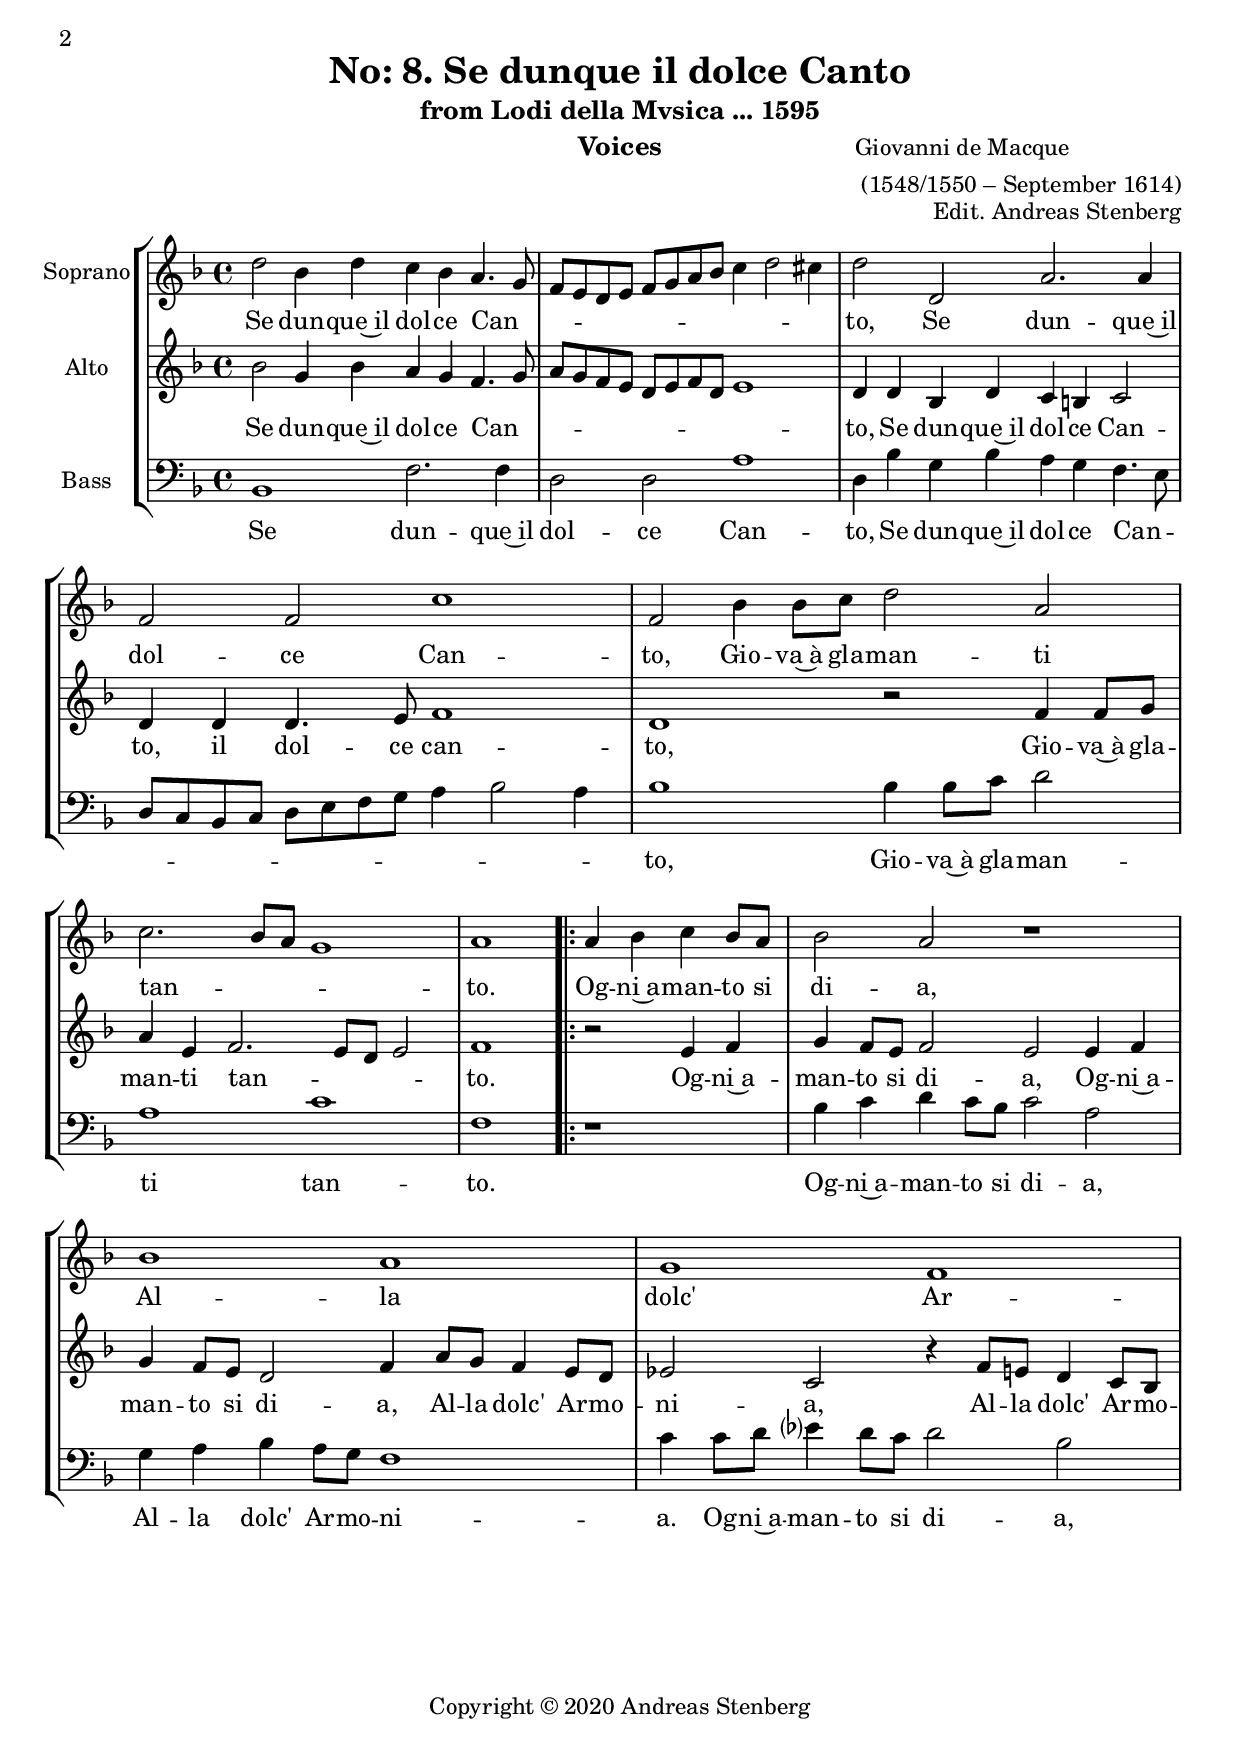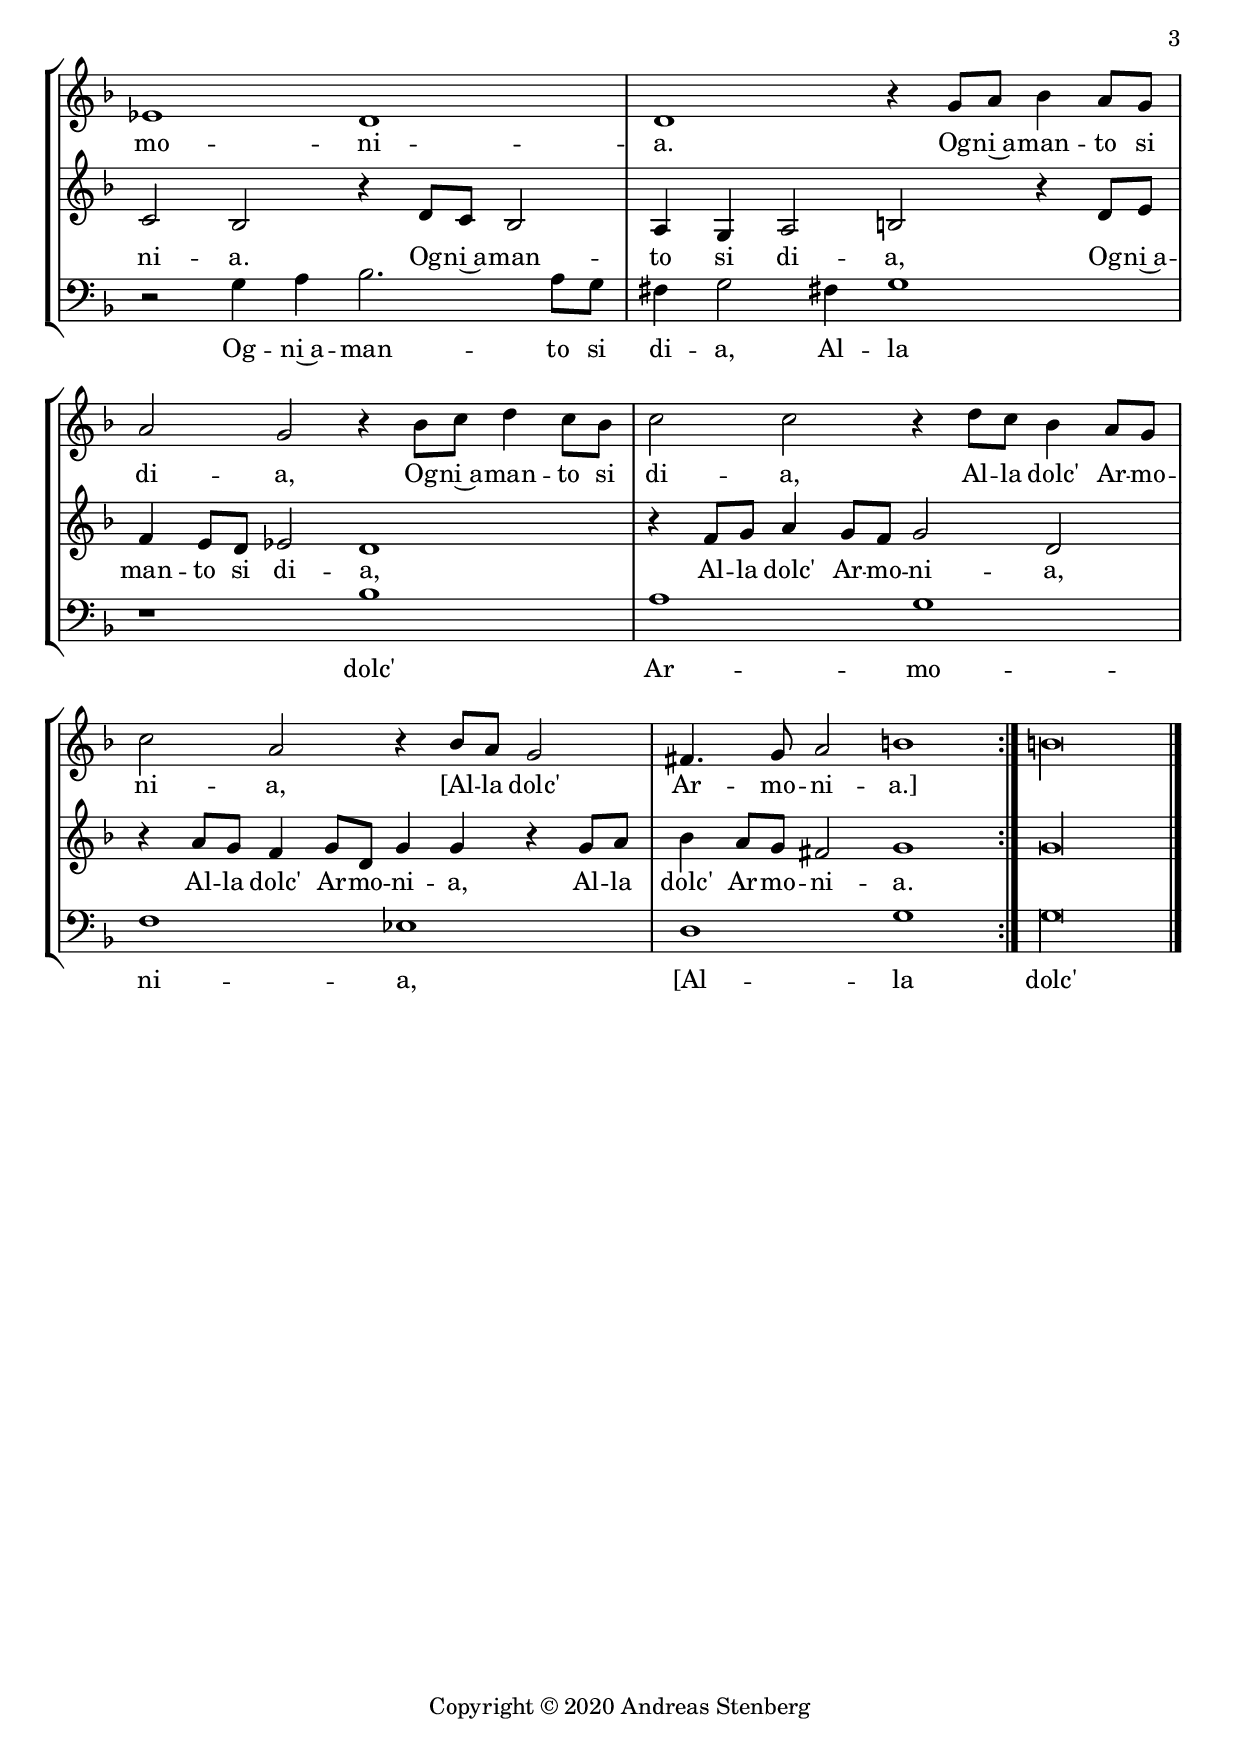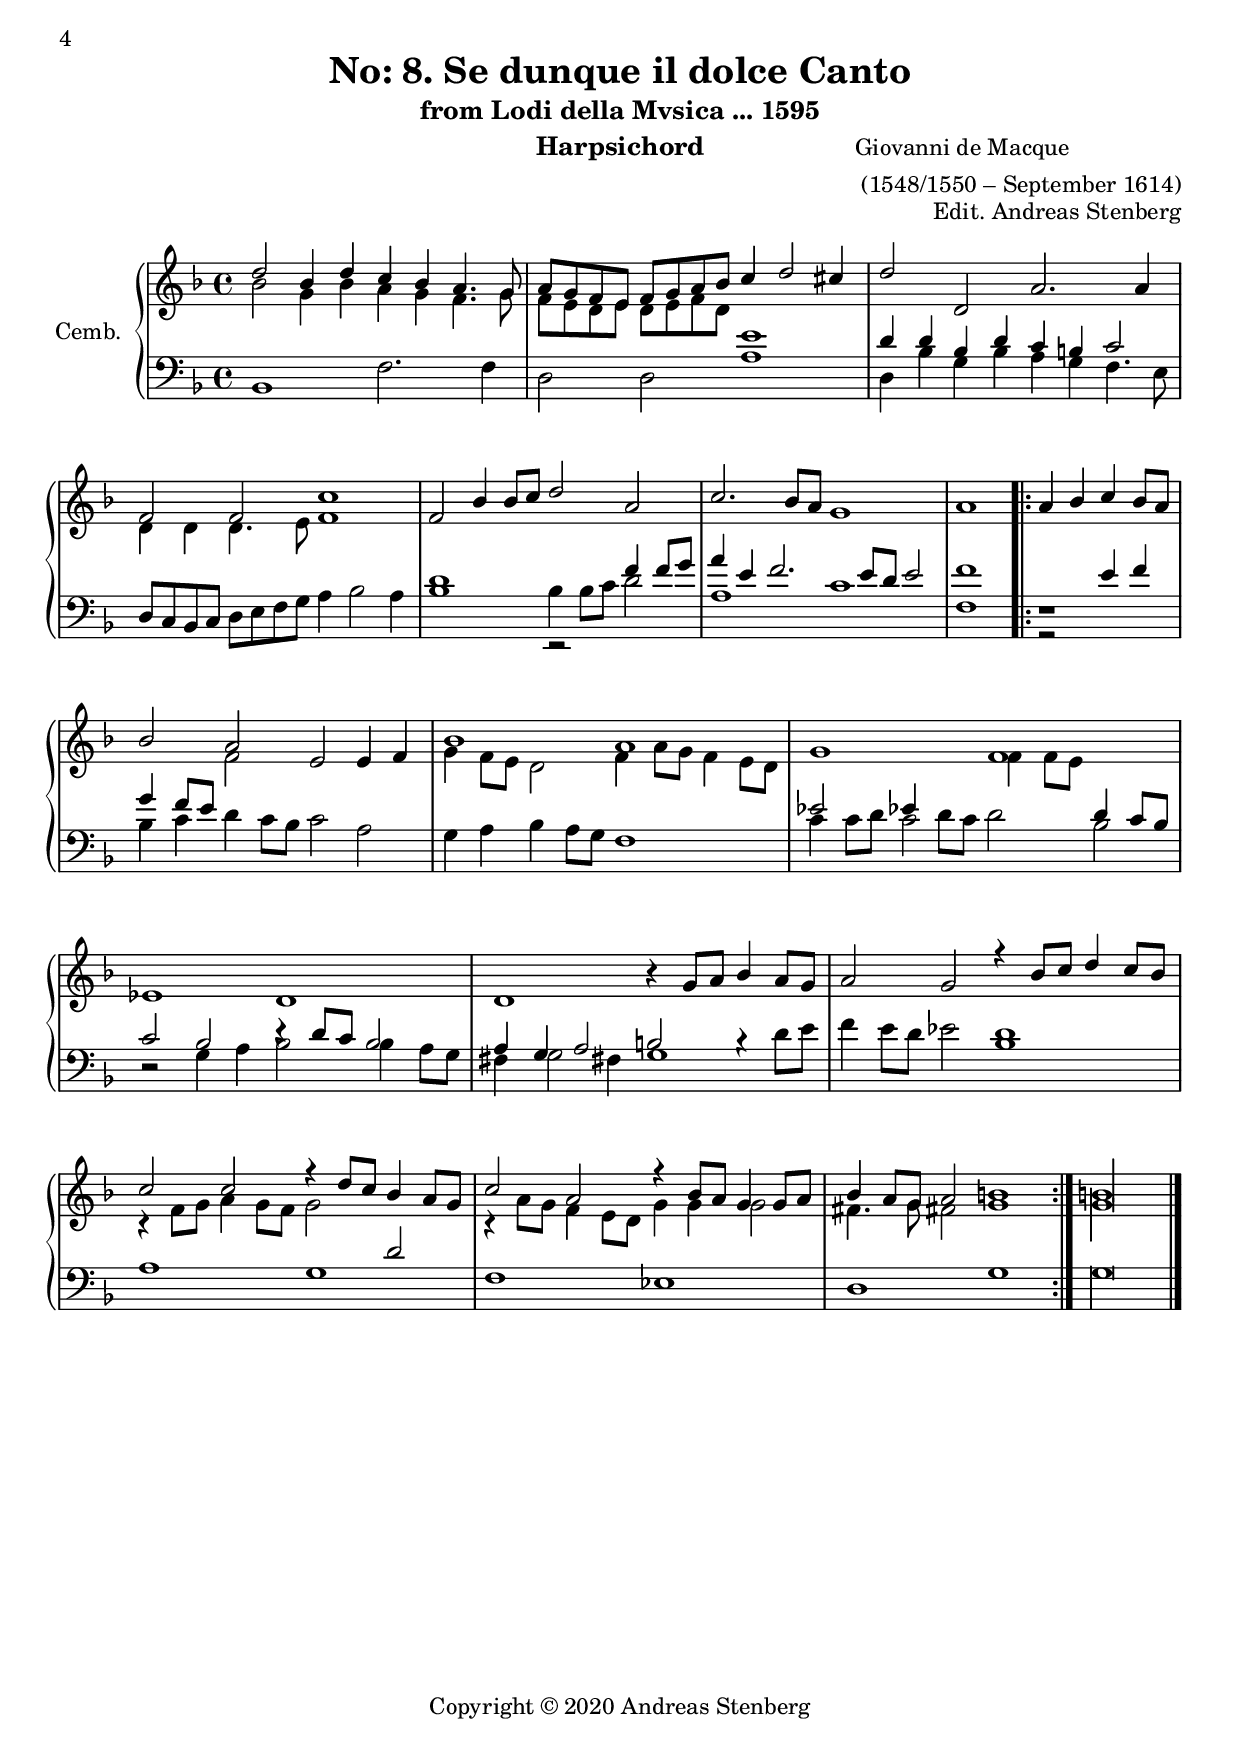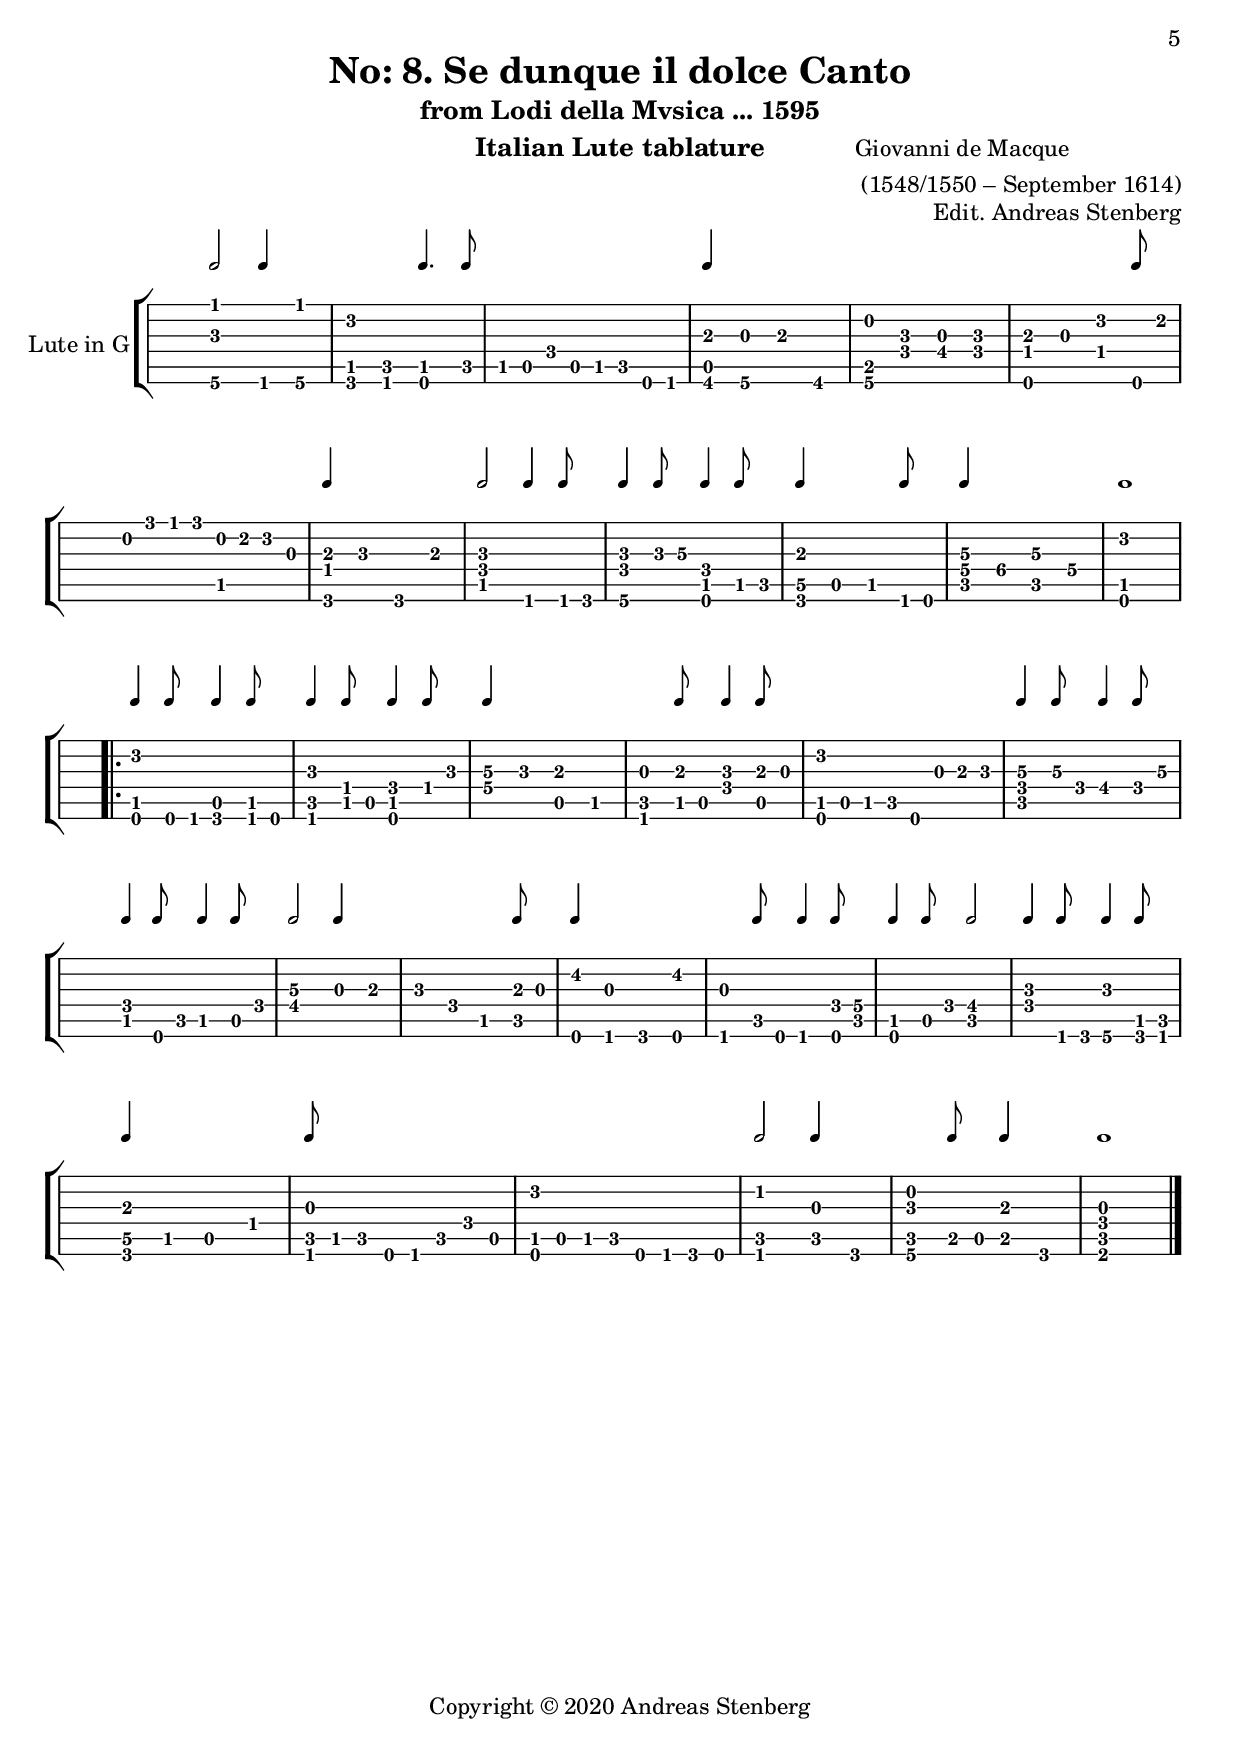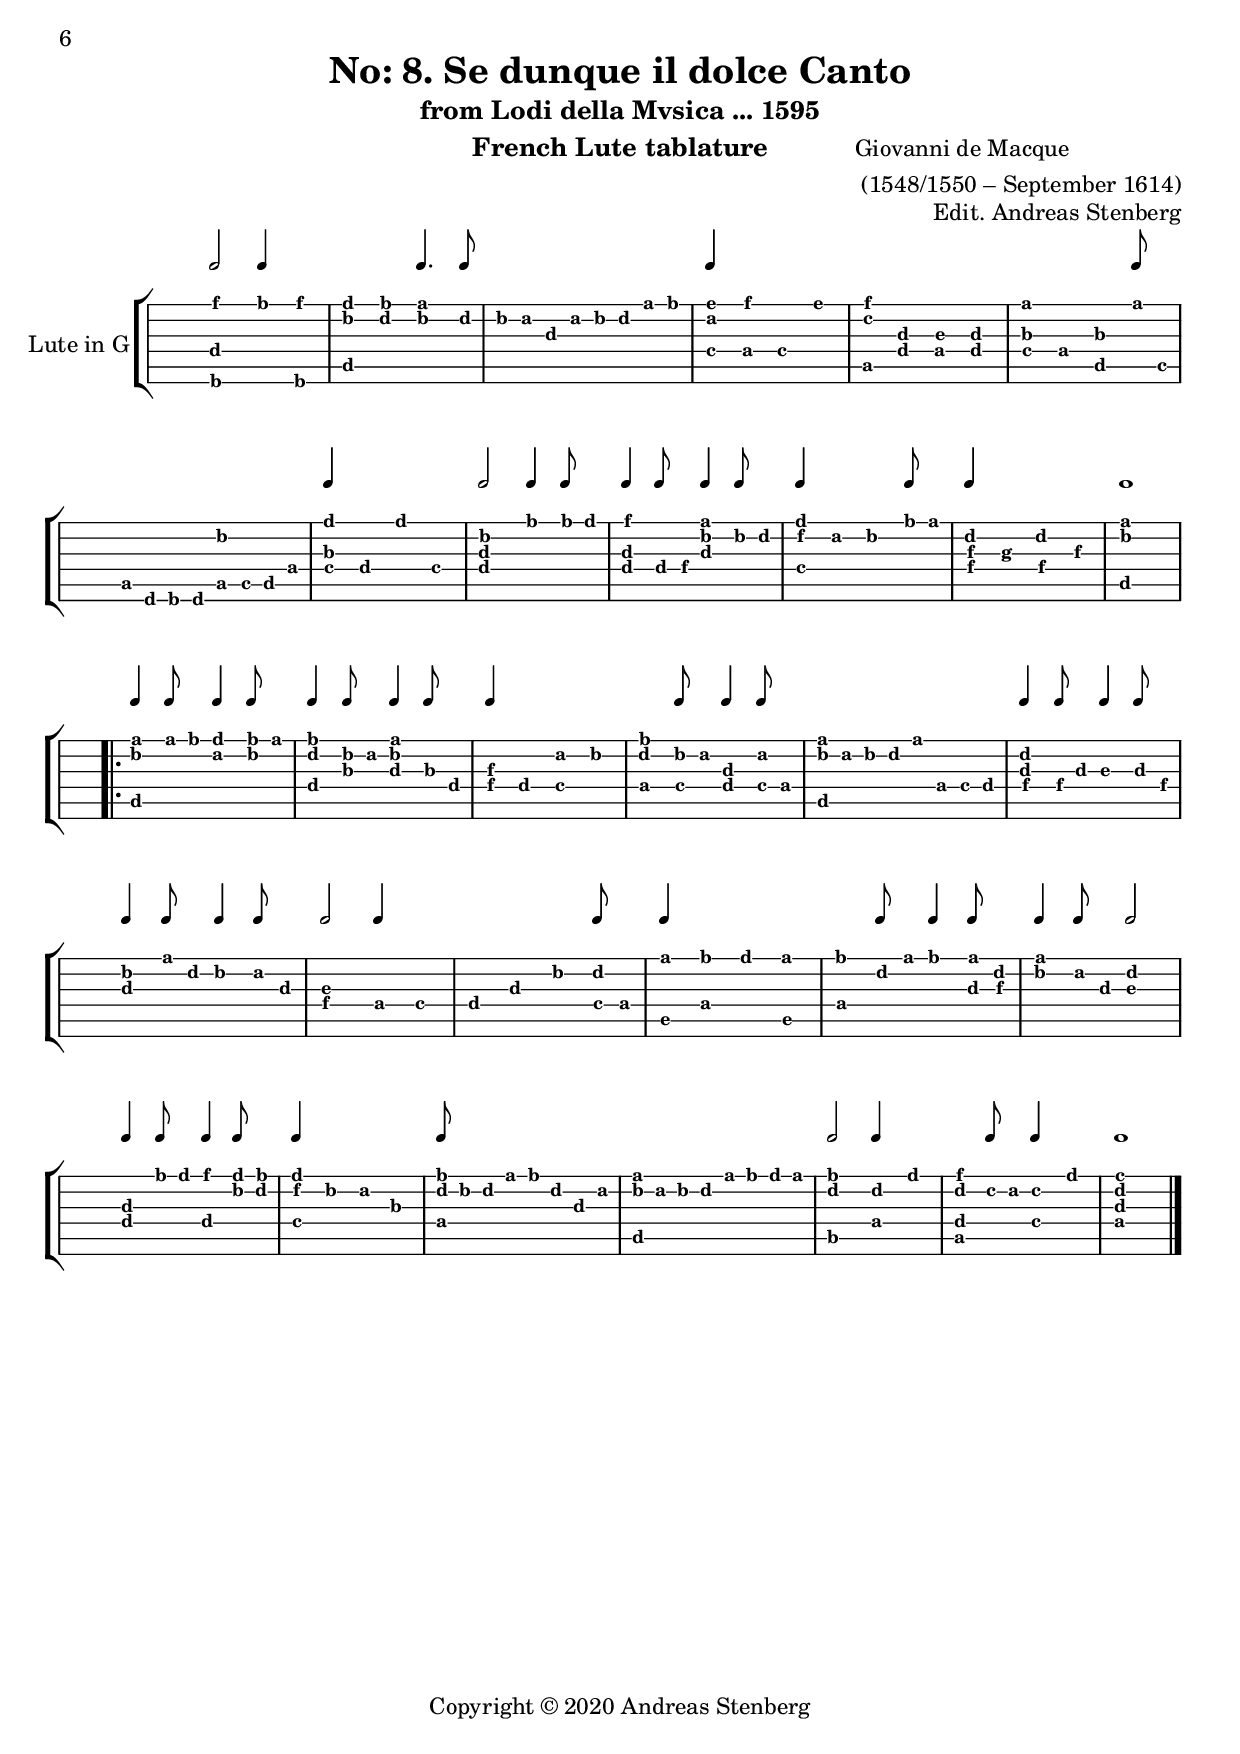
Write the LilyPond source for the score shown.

\version "2.18.0"
\language "deutsch"
\paper {
  ragged-bottom = ##t
  ragged-last-bottom = ##t
  print-all-headers = ##t
  page-breaking = #ly:minimal-breaking
  oddFooterMarkup = \markup {
    \fill-line {
      "Copyright © 2020 Andreas Stenberg" 
    }
  }
  evenFooterMarkup = \markup {
    \fill-line {
      "Copyright © 2020 Andreas Stenberg" 
    }
  }
}

\header {
  title = "No: 8. Se dunque il dolce Canto"
  subtitle = "from Lodi della Mvsica ... 1595"
    composer = \markup { \column {"Giovanni de Macque"
  " (1548/1550 – September 1614)" 
  \vspace #0.2
    }}
  arranger = "Edit. Andreas Stenberg"
  % Remove default LilyPond tagline
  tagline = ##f
}

\layout {
  \context {
    \Score
    \remove "Bar_number_engraver"
  }
}

global = {
  \key f \major

}

soprano = \relative c'' {
  \global
  % Music follows here.
  \override Slur.transparent =##t
  \time 4/4
  \set Score.measureLength = #(ly:make-moment 4/2)
  d2 b4 d4 c4 b4 a4.( g8
  f8 e8 d8 e8 f8 g8 a8 b8 c4 d2 cis4)
  d2 d,2 a'2. a4
  f2 f2 c'1
  f,2 b4 b8 c8 d2 a2
  c2.( b8 a8 g1)
  a1
  \repeat volta 2 {
    a4 b4 c4 b8 a8
    b2 a2 r1
    b1 a1
    g1 f1
    es1 d1
    d1 r4 g8 a8 b4 a8 g8
    a2 g2 r4 b8 c8 d4 c8 b8 
    c2 c2 r4 d8 c8 b4 a8 g8
    c2 a2 r4 b8 a8 g2
    fis4. g8 a2 h1
  }
  \cadenzaOn
  h\longa
\bar "|."
}

alto = \relative c' {
  \global
  % Music follows here.
  \override Slur.transparent =##t
  b'2 g4 b4 a4 g4 f4.( g8
  a8 g8 f8 e8 d8 e8 f8 d8 e1)
  d4 d4 b4 d4 c4 h4 c2
  d4 d4 d4. e8 f1
  d1 r2 f4 f8 g8
  a4 e4 f2.( e8 d8 e2)
  f1
  \repeat volta 2 {
    r2 e4 f4 
    g4 f8 e8 f2 e2 e4 f4 
    g4 f8 e8 d2 f4 a8 g8 f4 e8 d8 
    es2 c2 r4 f8 e8 d4 c8 b8 
    c2 b2 r4 d8 c8 b2 
    a4 g4 a2 h2 r4 d8 e8 
    f4 e8 d8 es2 d1
    r4 f8 g8 a4 g8 f8 g2 d2
    r4 a'8 g8 f4 g8 d8 g4 g4 r4 g8 a8 
    b4 a8 g8 fis2 g1
  }
  g\longa
}


bass = \relative c' {
  \global
  % Music follows here.
  \override Slur.transparent =##t
  b,1 f'2. f4
  d2 d2 a'1
  d,4 b'4 g4 b4 a4 g4 f4.( e8
  d8 c8 b8 c8 d8 e8 f8 g8 a4 b2 a4)
  b1 b4 b8 c8 d2 
  a1 c1
  f,1
  
  \repeat volta 2 {
    r1 
    b4 c4 d4 c8 b8 c2 a2
    g4 a4 b4 a8 g8 f1
    c'4 c8 d8 es?4 d8 c8 d2 b2
    r2 g4 a4 b2. a8 g8 
    fis4 g2 fis!4 g1
    r1 b1
    a1 g1
    f1 es1 
    d1 g1
  }
  g\longa
}

verse = \lyricmode {
  % Lyrics follow here.
  Se dun -- que~il dol -- ce Can -- to,
  Se dun -- que~il  dol -- ce Can -- to,
  Gio -- va~à gla -- man -- ti tan -- to.
  Og -- ni~a -- man -- to si di -- a,
  Al -- la dolc' Ar -- mo -- ni -- a.
  Og -- ni~a -- man -- to si di -- a,
  Og -- ni~a -- man -- to si di -- a,
  Al -- la dolc' Ar -- mo -- ni -- a,
  "[Al" -- la dolc' Ar -- mo -- ni -- "a.]"
}
verseSopII = \lyricmode {
  % Lyrics follow here.
  Se dun -- que~il dol -- ce Can -- to,
  Se dun -- que~il  dol -- ce Can -- to,
  il dol -- ce can -- to,
  Gio -- va~à gla -- man -- ti tan -- to.
  Og -- ni~a -- man -- to si di -- a,
  Og -- ni~a -- man -- to si di -- a,
  Al -- la dolc' Ar -- mo -- ni -- a,
  Al -- la dolc' Ar -- mo -- ni -- a.
  Og -- ni~a -- man -- to si di -- a,
  Og -- ni~a -- man -- to si di -- a,
  Al -- la dolc' Ar -- mo -- ni -- a,
  Al -- la dolc' Ar -- mo -- ni -- a,  
  "Al" -- la dolc' Ar -- mo -- ni -- "a."
}
verseBass = \lyricmode {
  % Lyrics follow here.
  Se dun -- que~il dol -- ce Can -- to,
  Se dun -- que~il  dol -- ce Can -- to,
  Gio -- va~à gla -- man -- ti tan -- to.
  Og -- ni~a -- man -- to si di -- a,
  Al -- la dolc' Ar -- mo -- ni -- a.
  Og -- ni~a -- man -- to si di -- a,
  Og -- ni~a -- man -- to si di -- a,
  Al -- la dolc' Ar -- mo -- ni -- a,
  "[Al" -- la dolc' Ar -- mo -- ni -- "a.]"
}

rightUpper = \relative c'' {
  \global
  % Music follows here.
  \override Slur.transparent =##t
  \time 4/4
  \set Score.measureLength = #(ly:make-moment 4/2)
  d2 b4 d4 c4 b4 a4.( g8
  \stemDown f8 e8 d8 e8 \stemUp f8 g8 a8 b8 c4 d2 cis4)
  d2 d,2 a'2. a4
  f2 f2 c'1
  f,2 b4 b8 c8 d2 a2
  c2.( b8 a8 g1)
  a1
  \repeat volta 2 {
    a4 b4 c4 b8 a8
    b2 a2 s1
    b1 a1
    g1 f1
    es1 d1
    d1 b'4\rest g8 a8 b4 a8 g8
    a2 g2 r4 b8 c8 d4 c8 b8 
    c2 c2 r4 d8 c8 b4 a8 g8
    c2 a2 r4 b8 a8 \stemDown g2
    fis4. g8 \stemUp a2 h1
  }
  \cadenzaOn
  h\longa
\bar "|."
}
rightLower =  \relative c' {
  \global
  % Music follows here.
  \override Slur.transparent =##t
  b'2 g4 b4 a4 g4 f4.( g8
  \stemUp a8 g8 f8 e8 \stemDown d8 e8 f8 d8 \change Staff ="down" \stemUp e1)
  d4 d4 b4 d4 c4 h4 c2 \change Staff ="up" \stemDown
  d4 d4 d4. e8 f1
  \change Staff ="down" \stemUp
  d1 r2 f4 f8 g8
  a4 e4 f2.( e8 d8 e2)
  f1
  \repeat volta 2 {
    r2 e4 f4 
    g4 f8 e8 \change Staff = "up" \stemDown f2 \stemUp e2 e4 f4 \stemDown 
    g4 f8 e8 d2 f4 a8 g8 f4 e8 d8 
    \change Staff ="down" \stemUp
    es2 \stemDown c2  \stemUp  \change Staff ="up" \stemDown f4 f8 e8 \change Staff = "down" \stemUp d4 c8 b8 
    c2 b2 d4 \rest d8 c8 b2 
    a4 g4 a2 h2 h4\rest \stemDown d8 e8 
    f4 e8 d8 es2 d1 
    \change Staff = "up"
    r4 f8 g8 a4 g8 f8 g2 \change Staff = "down" \stemUp d2
    \change Staff ="up" \stemDown
    r4 a'8 g8 f4 e8 d8 g4 g4 \stemUp g4 g8 a8 
    b4 a8 g8 \stemDown fis!2 g1
  }
  g\longa
}

left = \relative c' {
  \global
  % Music follows here.
  \override Slur.transparent =##t
  b,1 f'2. f4
  d2 d2 a'1
  d,4 b'4 g4 b4 a4 g4 f4.( e8
  d8 c8 b8 c8 d8 e8 f8 g8 a4 b2 a4)
  b1 b4 b8 c8 d2 
  a1 c1
  f,1
  
  \repeat volta 2 {
    r1 
    b4 c4 d4 c8 b8 c2 a2
    g4 a4 b4 a8 g8 f1
    c'4 c8 d8 \stemUp es!4 \stemDown d8 c8 d2 b2
    r2 g4 a4 b2 b4 a8 g8 
    fis4 g2 fis!4 g1
    s1 b1
    a1 g1
    f1 es1 
    d1 g1
  }
  g\longa
}
%{
choirPart = \new ChoirStaff <<
  \new Staff = "sa" \with {
    midiInstrument = "choir aahs"
    instrumentName = \markup \center-column { "S." "A." }
  } <<
    \new Voice = "soprano" { \voiceOne \soprano }
    \new Voice = "alto" { \voiceTwo \alto }
  >>
  \new Lyrics \with {
    alignAboveContext = "sa"
    \override VerticalAxisGroup #'staff-affinity = #DOWN
  } \lyricsto "soprano" \verse
  \new Lyrics \lyricsto "alto" \verseSopII
  \new Staff = "tb" \with {
    midiInstrument = "choir aahs"
    instrumentName = \markup \center-column { "B." }
  } <<
    \clef "bass"
    \new Voice = "bass" {  \bass }
  >>
  \new Lyrics \lyricsto "bass" \verseBass
>>
%}
choirPart =
\new StaffGroup <<
  \new Staff \with {
    midiInstrument = "choir aahs"
    instrumentName = "Soprano"
  } \new Voice = "soprano" \soprano
  \new Lyrics \with {
    \override VerticalAxisGroup #'staff-affinity = #CENTER
  } \lyricsto "soprano" \verse
  \new Staff \with {
    midiInstrument = "choir aahs"
    instrumentName = "Alto"
  } \new Voice = "alto" \alto
  \new Lyrics \with {
    \override VerticalAxisGroup #'staff-affinity = #CENTER
  } \lyricsto "alto" \verseSopII
  \new Staff \with {
    midiInstrument = "choir aahs"
    instrumentName = "Bass"
    \clef "bass"
  } \new Voice = "bass" \bass
  \new Lyrics \with {
    \override VerticalAxisGroup #'staff-affinity = #CENTER
  } \lyricsto "bass" \verseBass
>>


harpsichordPart = \new PianoStaff \with {
  instrumentName = "Cemb."
} <<
  \new Staff = "up" \with {
    midiInstrument = "harpsichord"
  } <<
    \new Voice = "upper" { \voiceOne \rightUpper }
     \new Voice = "lower" { \voiceTwo \rightLower }

  >>
  \new Staff = "down" \with {
    midiInstrument = "harpsichord"
  } { \clef bass \left }
>>
lutePart = \new TabStaff {
  \set Staff.stringTunings = \stringTuning <g, c f a d' g'>
  <<
  \rightUpper
  \rightLower
  \left
  >>
}
\score {
  <<
    \choirPart
%    \transpose c f,
%    \harpsichordPart
  >>
  \layout { }
  \header {
    instrument = "Voices"
    piece = ""
    breakbefore = ##t
  }
}
\score {
  <<
%    \choirPart
%    \transpose c f,
    \harpsichordPart
  >>
  \layout { }
  \header {
    instrument = "Harpsichord"
    piece = ""
    breakbefore = ##t
  }
}

#(define (tie::tab-clear-tied-fret-numbers grob)

   (let* ((tied-fret-nr (ly:spanner-bound grob RIGHT)))

     (ly:grob-set-property! tied-fret-nr 'transparent #t)))


\layout {

  \context { \Score

             \override MetronomeMark.padding = #'5

  }

  \context { \Staff

             \override TimeSignature.style = #'numbered

             \override StringNumber.transparent = ##t

  }

  \context { \TabStaff

             \override TimeSignature.style = #'numbered

             \override Stem.transparent = ##t

             \override Beam.transparent = ##t

             \override Tie.after-line-breaking = #tie::tab-clear-tied-fret-numbers

  }

  \context { \TabVoice

             \override Tie.stencil = ##f

  }

  \context { \StaffGroup

             \consists "Instrument_name_engraver"

  }

}

TrackAVoiceAMusic = #(define-music-function (parser location inTab) (boolean?)

                       #{

%                         \tempo 4=120

                         \clef #(if inTab "tab" "treble_8")

                         \key as \major

                         \time 4/4

                         \oneVoice

                         <c''\6 as\3 as,\1 >2 <as'\6>4 <c''\6 as,\1 >4

                         <b'\6 es'\5 es\2 >4 <as'\6 f'\5 >4 <g'\6 es'\5 >4. <f'\5>8
                         <es'\5>8 <d'\5>8 <c'\4>8 <d'\5>8 <es'\5>8 <f'\5>8 <g'\6>8 <as'\6>8
                         <h'\6 d'\5 g\3 >4 <c''\6 f\3 >4 <g\3>4 <h'\6>4

                         <c''\6 e'\5 c\2 >4 <c'\4 as\3 >4 <des'\4 f\3 >4 <c'\4 as\3 >4

                         <g'\6 b\4 g\3 >4 <f\3>4 <b\4 es\2 >4 <g'\6>8 <d\2>8

                         <c\2>8 <b,\1>8 <as,\1>8 <b,\1>8 <es'\5 c\2 >8 <d\2>8 <es\2>8 <f\3>8
                         <b'\6 b\4 g\3 >4 <as\3>4 <b'\6>4 <g\3>4

                         <es'\5 c'\4 as\3 >2 <as'\6>4 <as'\6>8 <b'\6>8
                         <c''\6 c'\4 as\3 >4 <as\3>8 <b\3>8 <g'\6 es'\5 c'\4 >4 <es'\5>8 <f'\5>8
                         <b'\6 g'\5 g\3 >4 <d'\5>4 <es'\5>4 <as'\6>8 <g'\6>8
                         <f'\5 d'\4 b\3 >4 <es'\4>4 <f'\5 b\3 >4 <d'\4>4

                         <g'\6 es'\5 es\2 >1

                         \repeat volta 2 {

                           <g'\6 es'\5 es\2 >4 <g'\6>8 <as'\6>8 <b'\6 d'\5 >4 <es'\5 as'\6 >8 <g'\6>8
                           <as'\6 f'\5 as\3 >4 <es'\5 b\4 >8 <d'\5>8 <g'\6 es'\5 c'\4 >4 <b\4>8 <as\3>8
                           <d'\4 b\3 >4 <as\3>4 <d'\5 g\3 >4 <es'\5>4
                           <as'\6 f'\5 f\3 >4 <es'\5 g\3 >8 <d'\5>8 <c'\4 as\3 >4 <d'\5 g\3 >8 <f\3>8

                           <g'\6 es'\5 es\2 >8 <d'\5>8 <es'\5>8 <f'\5>8 <g'\6>8 <f\3>8 <g\3>8 <as\3>8
                           <f'\5 c'\4 b\3 >4 <b\3>8 <c'\4>8 <des'\4>4 <c'\4>8 <b\3>8
                           <es'\5 c'\4 >4 <g'\6>8 <f'\5>8 <es'\5>4 <d'\5>8 <c'\4>8

                           <des'\4 b\3 >2 <f\3>4 <g\3>4
                           <as\3>4 <c'\4>4 <es'\5>4 <f'\5 g\3 >8 <f\3>8

                           <g'\6 e\2 >4 <as'\6 f\3 >4 <b'\6>4 <g'\6 e\2 >4
                           <as'\6 f\3 >4 <f'\5>8 <g'\6>8 <as'\6>4 <g'\6 c'\4 >8 <f'\5 d'\4 >8

                           <g'\6 es'\5 >4 <d'\5>8 <c'\4>8 <f'\5 des'\4 >2
                           <c'\4 as\3 >4 <as'\6>8 <b'\6>8 <c''\6 as\3 >4 <b'\6 es'\5 >8 <as'\6 f'\5 >8
                           <b'\6 g'\5 g\3 >4 <es'\5>4 <d'\5>4 <b\4>4
                           <as'\6 f'\5 f\3 >8 <es'\5>8 <f'\5>8 <g'\6>8 <as'\6>8 <f'\5>8 <c'\4>8 <d'\5>8

                           <g'\6 es'\5 es\2 >8 <d'\5>8 <es'\5>8 <f'\5>8 <g'\6>8 <as'\6>8 <b'\6>8 <g'\6>8

                           <as'\6 f'\5 des\2 >2 <f'\5 f\3 >4 <b'\6>4

                           <c''\6 f'\5 as\3 c\2 >4 <e'\5>8 <d'\5>8 <e'\5 g\3 >4 <b'\6>4

                           <a'\6 f'\5 c'\4 f\3 >1

                         }

                         \bar "|."

                         \pageBreak

                       #})

TrackAVoiceBMusic = #(define-music-function (parser location inTab) (boolean?)

                       #{

                       #})

TrackALyrics = \lyricmode {

  \set ignoreMelismata = ##t


  \unset ignoreMelismata

}

TrackAStaff = \new Staff <<

  \context Voice = "TrackAVoiceAMusic" {

    \TrackAVoiceAMusic ##f

  }

  \context Voice = "TrackAVoiceBMusic" {

    \TrackAVoiceBMusic ##f

  }
>>

TrackATabStaff = \new TabStaff \with { stringTunings = #`( ,(ly:make-pitch -2 4 NATURAL) ,(ly:make-pitch -1 0 NATURAL) ,(ly:make-pitch -1 3 NATURAL) ,(ly:make-pitch -1 5 NATURAL) ,(ly:make-pitch 0 1 NATURAL) ,(ly:make-pitch 0 4 NATURAL) )
                                       instrumentName = "Lute in G"
                                       \hide Clef

} <<

  \context TabVoice = "TrackAVoiceAMusic" {

    \removeWithTag #'chords

    \removeWithTag #'texts

    \TrackAVoiceAMusic ##t

  }

  \context TabVoice = "TrackAVoiceBMusic" {

    \removeWithTag #'chords

    \removeWithTag #'texts

    \TrackAVoiceBMusic ##t

  }
>>
rythmStaff = \new DrumStaff \with {
  \remove "Staff_symbol_engraver"
  \remove "Time_signature_engraver"
  \hide Clef
  fontSize = #-3
  \override StaffSymbol.staff-space = #(magstep -3)
  \override StaffSymbol.thickness = #(magstep -3)}
{ \stemUp
  \drummode {
    bd2 bd4 s4
    s2 bd4. bd8
    s1
    bd4 s2.
    s1
    s2. bd8 s8
    s1
    bd4 s2.
    bd2 bd4 bd8 s8 bd4 bd8 s8 bd4 bd8 s8
    bd4 s2 bd8 s8
    bd4 s2.
    bd1

    bd4 bd8 s8 bd4 bd8 s8
    bd4 bd8 s8 bd4 bd8 s8
    bd4 s2.
    s4 bd8 s8 bd4 bd8 s8
    s1
    bd4 bd8 s8 bd4 bd8 s8
    bd4 bd8 s8 bd4 bd8 s8
    bd2 bd4 s4
    s2. bd8 s8
    bd4 s2.
    s4 bd8 s8 bd4 bd8 s8
    bd4 bd8 s8 bd2
    bd4 bd8 s8 bd4 bd8 s8
    bd4 s2.
    bd8 s8 s2.
    s1
    bd2 bd4 s4
    s4 bd8 s8 bd4 s4
    bd1
  }
}
TrackAStaffGroup = \new StaffGroup <<

%  \TrackAStaff
  \rythmStaff
  \TrackATabStaff
>>

TrackAStaffGroupMidi = \new StaffGroup <<

%  \TrackAStaff
  \TrackATabStaff
>>


\score {

  \TrackAStaffGroup

  \header {

    breakbefore = ##t
    instrument = "Italian Lute tablature"

  }

}

%% sources to French lute tablature
TrackBVoiceAMusic = #(define-music-function (parser location inTab) (boolean?)
#{
                         \clef #(if inTab "tab" "treble_8")

                         \key es \major

                         \time 4/4

                         \oneVoice
                         <c''\1 as\4 as,\6 >2 <as'\1>4 <c''\1 as,\6 >4

                         <b'\1 es'\1 es\5 >4 <as'\1 f'\2 >4 <g'\1 es'\2 >4. <f'\2>8
                         <es'\2>8 <d'\2>8 <c'\3>8 <d'\2>8 <es'\2>8 <f'\2>8 <g'\1>8 <as'\1>8
                         <h'\1 d'\2 g\4 >4 <c''\1 f\4 >4 <g\4>4 <h'\1>4

                         <c''\1 e'\2 c\5 >4 <c'\3 as\4 >4 <des'\3 f\4 >4 <c'\3 as\4 >4

                         <g'\1 b\3 g\4 >4 <f\4>4 <b\3 es\5 >4 <g'\1>8 <d\5>8

                         <c\5>8 <b,\6>8 <as,\6>8 <b,\6>8 <es'\2 c\5 >8 <d\5>8 <es\5>8 <f\4>8
                         <b'\1 b\3 g\4 >4 <as\4>4 <b'\1>4 <g\4>4

                         <es'\2 c'\3 as\4 >2 <as'\1>4 <as'\1>8 <b'\1>8
                         <c''\1 c'\3 as\4 >4 <as\4>8 <b\4>8 <g'\1 es'\2 c'\3 >4 <es'\2>8 <f'\2>8
                         <b'\1 g'\2 g\4 >4 <d'\2>4 <es'\2>4 <as'\1>8 <g'\1>8
                         <f'\2 d'\3 b\4 >4 <es'\3>4 <f'\2 b\4 >4 <d'\3>4

                         <g'\1 es'\2 es\5 >1

                         \repeat volta 2 {

                           <g'\1 es'\2 es\5 >4 <g'\1>8 <as'\1>8 <b'\1 d'\2 >4 <es'\2 as'\1 >8 <g'\1>8
                           <as'\1 f'\2 as\4 >4 <es'\2 b\3 >8 <d'\2>8 <g'\1 es'\2 c'\3 >4 <b\3>8 <as\4>8
                           <d'\3 b\4 >4 <as\4>4 <d'\2 g\4 >4 <es'\2>4
                           <as'\1 f'\2 f\4 >4 <es'\2 g\4 >8 <d'\2>8 <c'\3 as\4 >4 <d'\2 g\4 >8 <f\4>8

                           <g'\1 es'\2 es\5 >8 <d'\2>8 <es'\2>8 <f'\2>8 <g'\1>8 <f\4>8 <g\4>8 <as\4>8
                           <f'\2 c'\3 b\4 >4 <b\4>8 <c'\3>8 <des'\3>4 <c'\3>8 <b\4>8
                           <es'\2 c'\3 >4 <g'\1>8 <f'\2>8 <es'\2>4 <d'\2>8 <c'\3>8

                           <des'\3 b\4 >2 <f\4>4 <g\4>4
                           <as\4>4 <c'\3>4 <es'\2>4 <f'\2 g\4 >8 <f\4>8

                           <g'\1 e\5 >4 <as'\1 f\4 >4 <b'\1>4 <g'\1 e\5 >4
                           <as'\1 f\4 >4 <f'\2>8 <g'\1>8 <as'\1>4 <g'\1 c'\3 >8 <f'\2 d'\3 >8

                           <g'\1 es'\2 >4 <d'\2>8 <c'\3>8 <f'\2 des'\3 >2
                           <c'\3 as\4 >4 <as'\1>8 <b'\1>8 <c''\1 as\4 >4 <b'\1 es'\2 >8 <as'\1 f'\2 >8
                           <b'\1 g'\2 g\4 >4 <es'\2>4 <d'\2>4 <b\3>4
                           <as'\1 f'\2 f\4 >8 <es'\2>8 <f'\2>8 <g'\1>8 <as'\1>8 <f'\2>8 <c'\3>8 <d'\2>8

                           <g'\1 es'\2 es\5 >8 <d'\2>8 <es'\2>8 <f'\2>8 <g'\1>8 <as'\1>8 <b'\1>8 <g'\1>8

                           <as'\1 f'\2 des\5 >2 <f'\2 f\4 >4 <b'\1>4

                           <c''\1 f'\2 as\4 c\5 >4 <e'\2>8 <d'\2>8 <e'\2 g\4 >4 <b'\1>4

                           <a'\1 f'\2 c'\3 f\4 >1
                         }

                         \bar "|."

                         \pageBreak

#})
TrackBVoiceBMusic = #(define-music-function (parser location inTab) (boolean?)
                       #{
                       #})
TrackBLyrics = \lyricmode {
  \set ignoreMelismata = ##t
  
  \unset ignoreMelismata
}
TrackBStaff = \new Staff <<
  \context Voice = "TrackBVoiceAMusic" {
    \TrackBVoiceAMusic ##f
  }
  \context Voice = "TrackBVoiceBMusic" {
    \TrackBVoiceBMusic ##f
  }
>>
TrackBTabStaff = \new TabStaff \with {stringTunings = \stringTuning <g, c f a d' g'>
                                       \hide Clef
                                       tablatureFormat = #fret-letter-tablature-format
                                       instrumentName = "Lute in G"
} <<
  \context TabVoice = "TrackBVoiceAMusic" {
    \removeWithTag #'chords
    \removeWithTag #'texts
    \TrackBVoiceAMusic ##t
  }
  \context TabVoice = "TrackBVoiceBMusic" {
    \removeWithTag #'chords
    \removeWithTag #'texts
    \TrackBVoiceBMusic ##t
  }
>>
TrackBStaffGroup = \new StaffGroup <<
%  \TrackBStaff  %% uncomment to get Raw transcript of lute Tablature
  \rythmStaff
  \TrackBTabStaff
>>
TrackBStaffGroupMidi = \new StaffGroup <<
  \TrackBTabStaff
>>

%% Score for print of French lute tablature
\score {
  \TrackBStaffGroup
  \header {
    instrument = "French Lute tablature"
    breakbefore = ##t
  }
  \layout {
    \context { \Score
               \override MetronomeMark.padding = #'5
    }
    \context { \Staff
               \override TimeSignature.style = #'numbered
               \override StringNumber.transparent = ##t
    }
    \context { \TabStaff
               \override TimeSignature.style = #'numbered
               \override Stem.transparent = ##t
               \override Beam.transparent = ##t
               \override Tie.after-line-breaking = #tie::tab-clear-tied-fret-numbers
    }
    \context { \TabVoice
               \override Tie.stencil = ##f
    }
    \context { \StaffGroup
               \consists "Instrument_name_engraver"
    }
  }
}


%{
\score {
  <<
%    \choirPart
    \transpose c f,
    \lutePart
  >>
  \layout { }
}
%}
\score {
%  \transpose c f,
  \unfoldRepeats
  <<
    \choirPart
    \harpsichordPart
  >>
  \midi { \tempo 2 = 68 }
}
